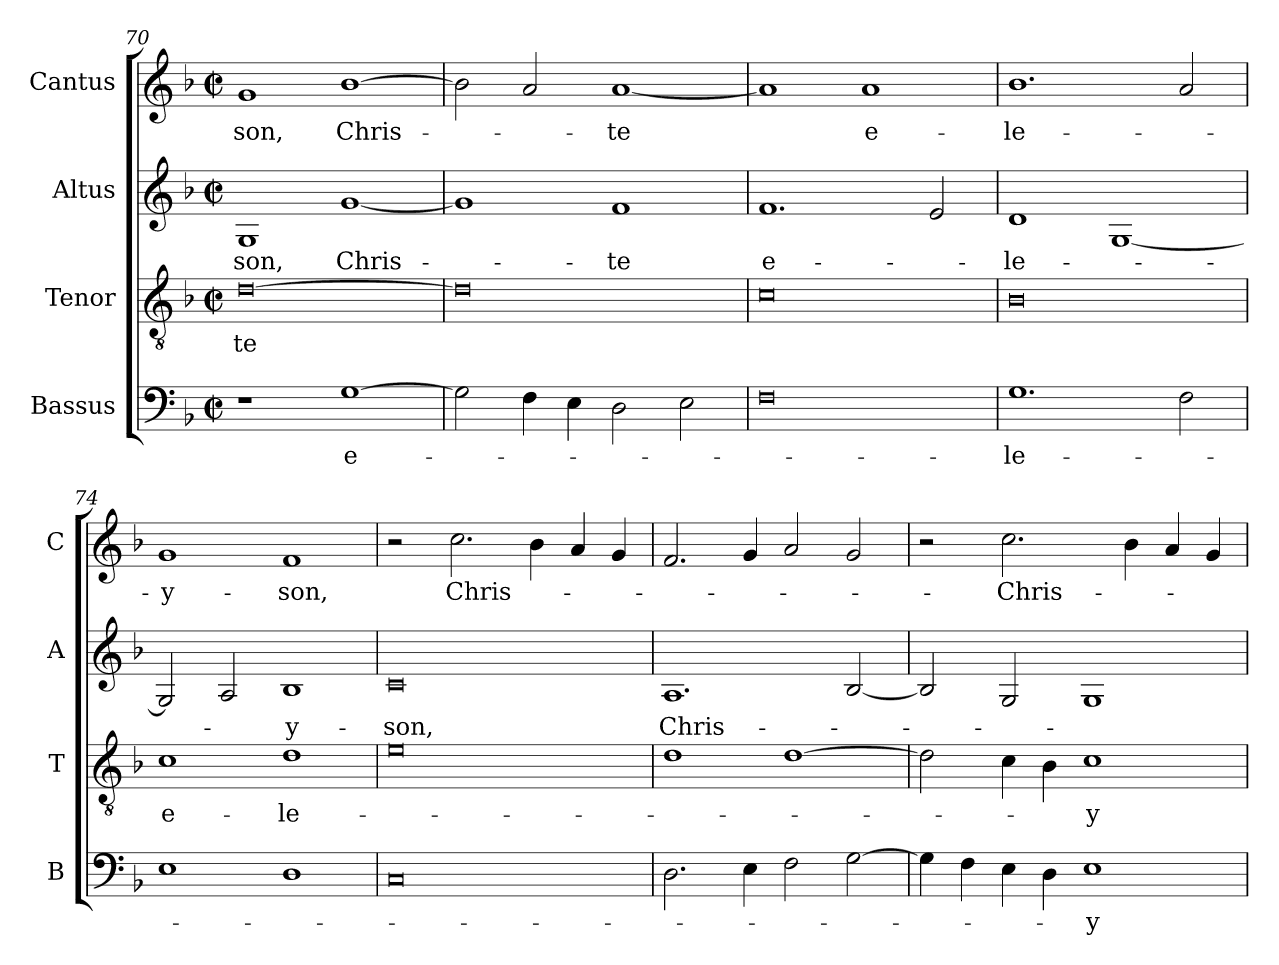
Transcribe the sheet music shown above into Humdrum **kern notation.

**kern	**text	**kern	**text	**kern	**text	**kern	**text
*part4	*part4	*part3	*part3	*part2	*part2	*part1	*part1
*staff4	*staff4	*staff3	*staff3	*staff2	*staff2	*staff1	*staff1
*I"Bassus	*	*I"Tenor	*	*I"Altus	*	*I"Cantus	*
*I'B	*	*I'T	*	*I'A	*	*I'C	*
*clefF4	*	*clefGv2	*	*clefG2	*	*clefG2	*
*k[b-]	*	*k[b-]	*	*k[b-]	*	*k[b-]	*
*F:	*	*F:	*	*F:	*	*F:	*
*M2/2	*	*M2/2	*	*M2/2	*	*M2/2	*
*met(c|)	*	*met(c|)	*	*met(c|)	*	*met(c|)	*
=70	=70	=70	=70	=70	=70	=70	=70
!	!	!	!LO:LY:b	!	!	!	!
!	!	!	!	!	!LO:LY:b	!	!
!	!	!	!	!	!	!	!LO:LY:b
1r	.	[0d	-te	1G	-son,	1g	-son,
!	!LO:LY:b	!	!	!	!	!	!
!	!	!	!	!	!LO:LY:b	!	!
!	!	!	!	!	!	!	!LO:LY:b
[1G	e-	.	.	[1g	Chris-	[1b-	Chris-
=71	=71	=71	=71	=71	=71	=71	=71
2G\]	.	0d]	.	1g]	.	2b-\]	.
4F\	.	.	.	.	.	2a/	.
4E\	.	.	.	.	.	.	.
!	!	!	!	!	!LO:LY:b	!	!
!	!	!	!	!	!	!	!LO:LY:b
2D\	.	.	.	1f	-te	[1a	-te
2E\	.	.	.	.	.	.	.
!!LO:PB:g=z
=72	=72	=72	=72	=72	=72	=72	=72
!	!	!	!	!	!LO:LY:b	!	!
0F	.	0c	.	1.f	e-	1a]	.
!	!	!	!	!	!	!	!LO:LY:b
.	.	.	.	.	.	1a	e-
.	.	.	.	2e/	.	.	.
=73	=73	=73	=73	=73	=73	=73	=73
!	!LO:LY:b	!	!	!	!	!	!
!	!	!	!	!	!LO:LY:b	!	!
!	!	!	!	!	!	!	!LO:LY:b
1.G	-le-	0B-	.	1d	-le-	1.b-	-le-
.	.	.	.	[1G	.	.	.
2F\	.	.	.	.	.	2a/	.
=74	=74	=74	=74	=74	=74	=74	=74
!	!	!	!LO:LY:b	!	!	!	!
!	!	!	!	!	!	!	!LO:LY:b
1E	.	1c	e-	2G/]	.	1g	-y-
.	.	.	.	2A/	.	.	.
!	!	!	!LO:LY:b	!	!	!	!
!	!	!	!	!	!LO:LY:b	!	!
!	!	!	!	!	!	!	!LO:LY:b
1D	.	1d	-le-	1B-	-y-	1f	-son,
=75	=75	=75	=75	=75	=75	=75	=75
!	!	!	!	!	!LO:LY:b	!	!
0C	.	0e	.	0c	-son,	2r	.
!	!	!	!	!	!	!	!LO:LY:b
.	.	.	.	.	.	2.cc\	Chris-
.	.	.	.	.	.	4b-\	.
.	.	.	.	.	.	4a/	.
.	.	.	.	.	.	4g/	.
=76	=76	=76	=76	=76	=76	=76	=76
!	!	!	!	!	!LO:LY:b	!	!
2.D\	.	1d	.	1.A	Chris-	2.f/	.
4E\	.	.	.	.	.	4g/	.
2F\	.	[1d	.	.	.	2a/	.
[2G\	.	.	.	[2B-/	.	2g/	.
=77	=77	=77	=77	=77	=77	=77	=77
4G\]	.	2d\]	.	2B-/]	.	2r	.
4F\	.	.	.	.	.	.	.
!	!	!	!	!	!	!	!LO:LY:b
4E\	.	4c\	.	2G/	.	2.cc\	-Chris-
4D\	.	4B-\	.	.	.	.	.
!	!LO:LY:b	!	!	!	!	!	!
!	!	!	!LO:LY:b	!	!	!	!
1E	-y-	1c	-y-	1G	.	.	.
.	.	.	.	.	.	4b-\	.
.	.	.	.	.	.	4a/	.
.	.	.	.	.	.	4g/	.
=	=	=	=	=	=	=	=
*-	*-	*-	*-	*-	*-	*-	*-
